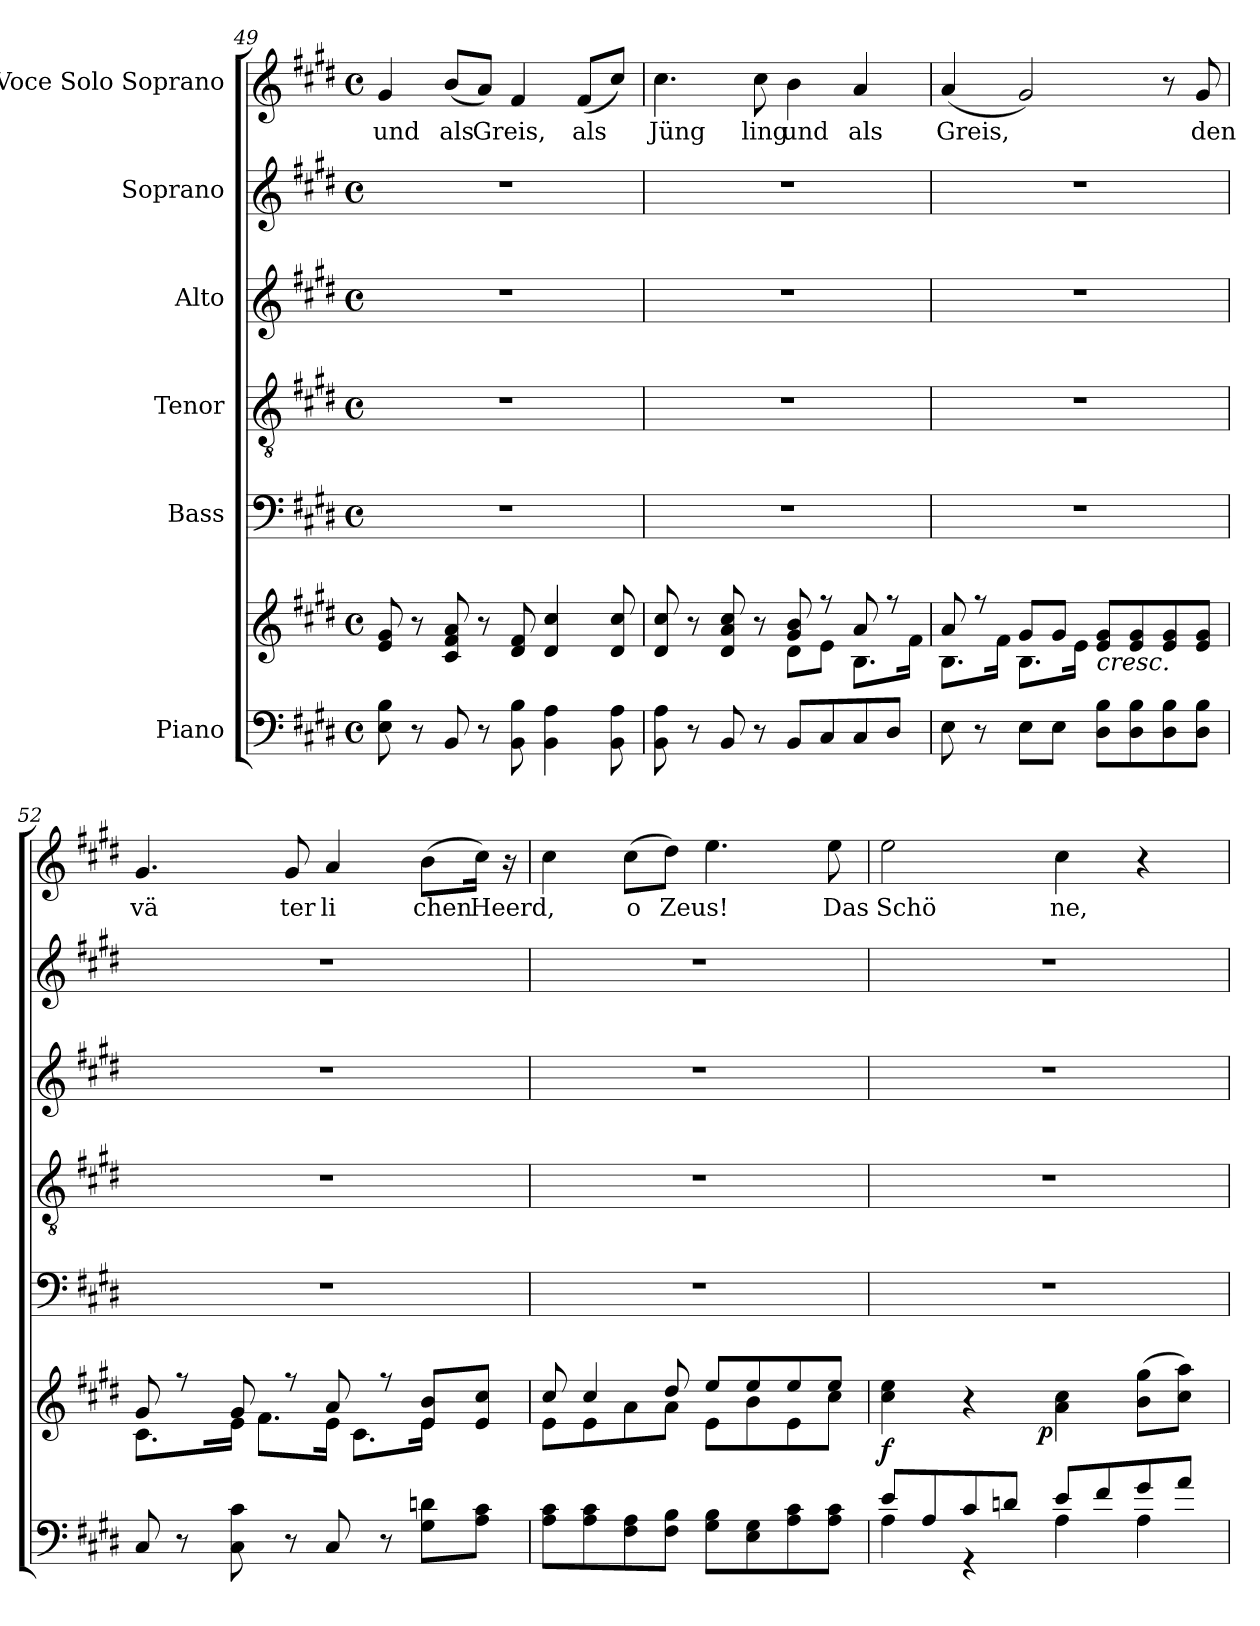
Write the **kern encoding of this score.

**kern	**kern	**dynam	**kern	**kern	**kern	**kern	**kern	**text
*part6	*part6	*part6	*part5	*part4	*part3	*part2	*part1	*part1
*staff7	*staff6	*staff6/7	*staff5	*staff4	*staff3	*staff2	*staff1	*staff1
*I"Piano	*	*	*I"Bass	*I"Tenor	*I"Alto	*I"Soprano	*I"Voce Solo  Soprano	*
*clefF4	*clefG2	*	*clefF4	*clefGv2	*clefG2	*clefG2	*clefG2	*
*k[f#c#g#d#]	*k[f#c#g#d#]	*	*k[f#c#g#d#]	*k[f#c#g#d#]	*k[f#c#g#d#]	*k[f#c#g#d#]	*k[f#c#g#d#]	*
*E:	*E:	*	*E:	*E:	*E:	*E:	*E:	*
*M4/4	*M4/4	*	*M4/4	*M4/4	*M4/4	*M4/4	*M4/4	*
*met(c)	*met(c)	*	*met(c)	*met(c)	*met(c)	*met(c)	*met(c)	*
=49	=49	=49	=49	=49	=49	=49	=49	=49
!	!	!	!	!	!	!	!	!LO:LY:b:cj
8E\ 8B\	8e/ 8g#/	.	1r	1r	1r	1r	4g#/	und
8r	8r	.	.	.	.	.	.	.
!	!	!	!	!	!	!	!	!LO:LY:b:cj
8BB/	8a/ 8c#/ 8f#/	.	.	.	.	.	(<8b/L	als
!	!	!	!	!	!	!	!	!LO:LY:b
8r	8r	.	.	.	.	.	8a/J)	Greis,
8B\ 8BB\	8f#/ 8d#/	.	.	.	.	.	4f#/	.
4BB\ 4A\	4cc#/ 4d#/	.	.	.	.	.	.	.
!	!	!	!	!	!	!	!	!LO:LY:b:cj
.	.	.	.	.	.	.	(<8f#/L	als
8A\ 8BB\	8cc#/ 8d#/	.	.	.	.	.	8cc#/J)	.
=50	=50	=50	=50	=50	=50	=50	=50	=50
*	*^	*	*	*	*	*	*	*
!	!	!	!	!	!	!	!	!	!LO:LY:b:cj
8BB\ 8A\	8cc#/ 8d#/	2ryy	.	1r	1r	1r	1r	4.cc#\	Jüng
8r	8r	.	.	.	.	.	.	.	.
8BB/	8cc#/ 8d#/ 8a/	.	.	.	.	.	.	.	.
!	!	!	!	!	!	!	!	!	!LO:LY:b:cj
8r	8r	.	.	.	.	.	.	8cc#\	ling
!	!	!	!	!	!	!	!	!	!LO:LY:b:cj
8BB/L	8g#/ 8b/	8d#\L	.	.	.	.	.	4b\	und
8C#/	8rff	8e\J	.	.	.	.	.	.	.
!	!	!	!	!	!	!	!	!	!LO:LY:b:cj
8C#/	8a/	8.B\L	.	.	.	.	.	4a/	als
8D#/J	8rff	.	.	.	.	.	.	.	.
.	.	16f#\J	.	.	.	.	.	.	.
!!LO:LB:g=z
=51	=51	=51	=51	=51	=51	=51	=51	=51	=51
!	!	!	!	!	!	!	!	!	!LO:LY:b
8E\	8a/	8.B\L	.	1r	1r	1r	1r	(<4a/	Greis,
8r	8rff	.	.	.	.	.	.	.	.
.	.	16f#\J	.	.	.	.	.	.	.
8E\L	8g#/L	8.B\L	.	.	.	.	.	2g#/)	.
8E\J	8g#/J	.	.	.	.	.	.	.	.
.	.	16e\J	.	.	.	.	.	.	.
!	!LO:TX:b:i:t=cresc.	!	!	!	!	!	!	!	!
8D#\ 8B\L	8g#/ 8e/L	2ryy	.	.	.	.	.	.	.
8B\ 8D#\	8g#/ 8e/	.	.	.	.	.	.	.	.
8D#\ 8B\	8e/ 8g#/	.	.	.	.	.	.	8r	.
!	!	!	!	!	!	!	!	!	!LO:LY:b:cj
8B\ 8D#\J	8g#/ 8e/J	.	.	.	.	.	.	8g#/	den
=52	=52	=52	=52	=52	=52	=52	=52	=52	=52
!	!	!	!	!	!	!	!	!	!LO:LY:b:cj
8C#/	8g#/	8.c#\L	.	1r	1r	1r	1r	4.g#/	vä
8r	8rff	.	.	.	.	.	.	.	.
.	.	16ryy	.	.	.	.	.	.	.
8c#\ 8C#\	8g#/	16e\J	.	.	.	.	.	.	.
.	.	8.f#\L	.	.	.	.	.	.	.
!	!	!	!	!	!	!	!	!	!LO:LY:b:cj
8r	8rff	.	.	.	.	.	.	8g#/	ter
!	!	!	!	!	!	!	!	!	!LO:LY:b:cj
8C#/	8a/	16e\J	.	.	.	.	.	4a/	li
.	.	8.c#\L	.	.	.	.	.	.	.
8r	8rff	.	.	.	.	.	.	.	.
!	!	!	!	!	!	!	!	!	!LO:LY:b
8G#\ 8dn\L	8e/ 8b/L	16e\J	.	.	.	.	.	(>8b\L	chen
.	.	8.ryy	.	.	.	.	.	.	.
!	!	!	!	!	!	!	!	!	!LO:LY:b
8c#\ 8A\J	8cc#/ 8e/J	.	.	.	.	.	.	16cc#\J)	Heerd,
.	.	.	.	.	.	.	.	16ra	.
=53	=53	=53	=53	=53	=53	=53	=53	=53	=53
8A\ 8c#\L	8cc#/	8e\L	.	1r	1r	1r	1r	4cc#\	.
8A\ 8c#\	4cc#/	8e\	.	.	.	.	.	.	.
!	!	!	!	!	!	!	!	!	!LO:LY:b:cj
8A\ 8F#\	.	8a\	.	.	.	.	.	(>8cc#\L	o
!	!	!	!	!	!	!	!	!	!LO:LY:b
8B\ 8F#\J	8dd#/	8a\J	.	.	.	.	.	8dd#\J)	Zeus!
8G#\ 8B\L	8ee/L	8e\L	.	.	.	.	.	4.ee\	.
8G#\ 8E\	8ee/	8b\	.	.	.	.	.	.	.
8A\ 8c#\	8ee/	8e\	.	.	.	.	.	.	.
!	!	!	!	!	!	!	!	!	!LO:LY:b:cj
8c#\ 8A\J	8ee/J	8cc#\J	.	.	.	.	.	8ee\	Das
=54	=54	=54	=54	=54	=54	=54	=54	=54	=54
*^	*	*	*	*	*	*	*	*	*
!	!	!	!	!LO:DY:a=2	!	!	!	!	!	!LO:LY:b:cj
8e/L	4A\	4ee\ 4cc#\	4...ryy	f	1r	1r	1r	1r	2ee\	Schö
8A/	.	.	.	.	.	.	.	.	.	.
8c#/	4rGG	4r	.	.	.	.	.	.	.	.
8dn/J	.	.	.	.	.	.	.	.	.	.
!	!	!	!	!LO:DY:b	!	!	!	!	!	!
.	.	.	2ryy	p	.	.	.	.	.	.
!	!	!	!	!	!	!	!	!	!	!LO:LY:b:cj
8e/L	4A\	4cc#\ 4a\	.	.	.	.	.	.	4cc#\	ne,
8f#/	.	.	.	.	.	.	.	.	.	.
8g#/	4A\	(>8b\ 8gg#\L	.	.	.	.	.	.	4r	.
8a/J	.	8aa\ 8cc#\J)	.	.	.	.	.	.	.	.
.	.	.	32ryy	.	.	.	.	.	.	.
*v	*v	*	*	*	*	*	*	*	*	*
*	*v	*v	*	*	*	*	*	*	*
=	=	=	=	=	=	=	=	=
*-	*-	*-	*-	*-	*-	*-	*-	*-
